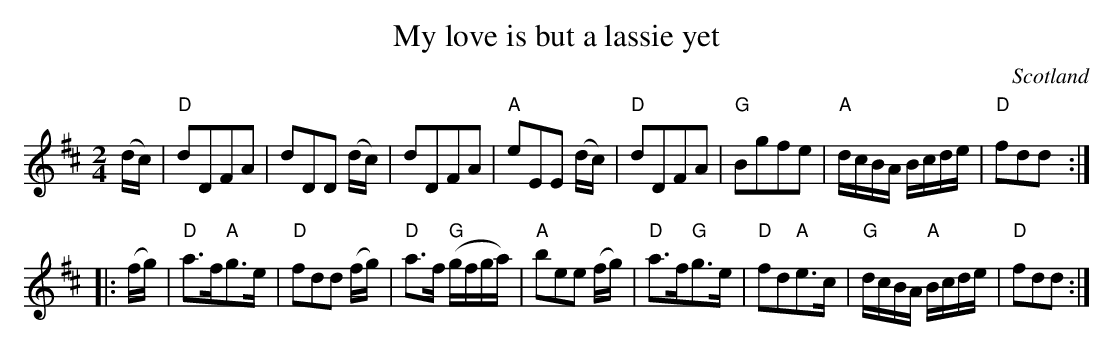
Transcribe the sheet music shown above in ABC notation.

X:1
T:My love is but a lassie yet
O:Scotland
M:2/4
L:1/16
K:D
(dc)|\
"D"d2D2F2A2|d2D2D2 (dc)|d2D2F2A2|"A"e2E2E2 (dc)|\
"D"d2D2F2A2|"G"B2g2f2e2|\
"A"dcBA Bcde|"D"f2d2d2:|
|:(fg)|\
"D"a3f"A"g3e|"D"f2d2d2 (fg)|\
"D"a3f "G"(gfga)|"A"b2e2e2 (fg)|\
"D"a3f"G"g3e|"D"f2d2"A"e3c|"G"dcBA "A"Bcde|"D"f2d2d2:|
